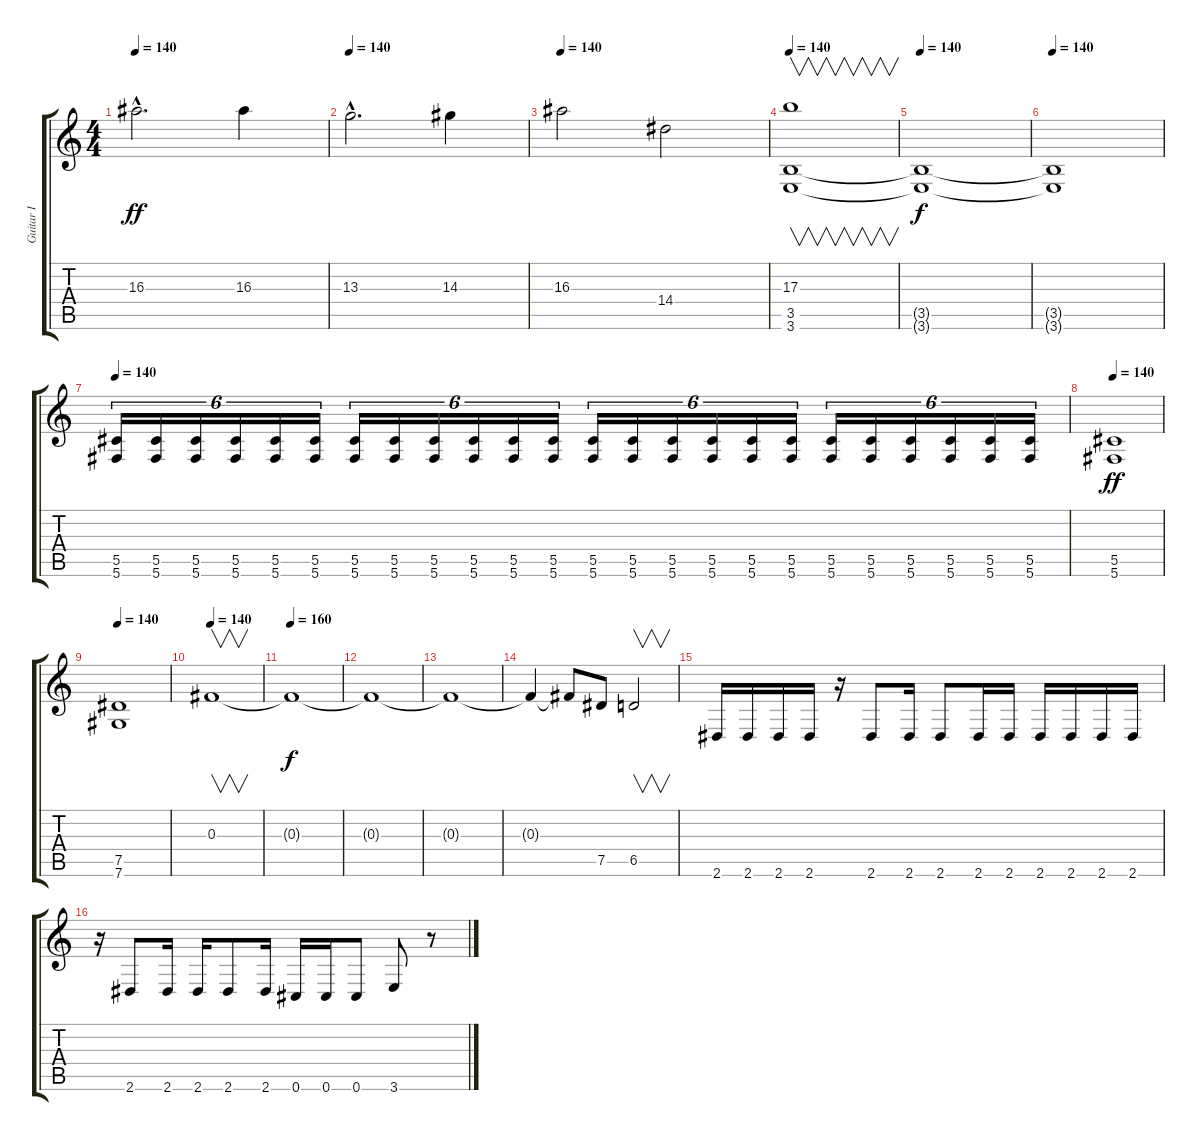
\track ("Guitar I" "Guitar I") {instrument distortionguitar}
\staff {score tabs}
\tuning (Eb4 Bb3 Gb3 Db3 Ab2 Db2) {hide}
\ts (4 4)
\tempo 140
\clef g2
\ks c
16.3{hac}.2{d dy ff} 16.3.4 |
\tempo 140
13.3{hac}.2{d} 14.3.4 |
\tempo 140
16.3.2 14.4.2 |
\tempo 140
(17.3 3.5 3.6).1{v} |
\tempo 140
(3.5{t} 3.6{t}).1{dy f} |
\tempo 140
(3.5{t} 3.6{t}).1 |
\tempo 140
(5.5 5.6).16{tu (6 4)} (5.5 5.6).16{tu (6 4)} (5.5 5.6).16{tu (6 4)} (5.5 5.6).16{tu (6 4)} (5.5 5.6).16{tu (6 4)} (5.5 5.6).16{tu (6 4)} (5.5 5.6).16{tu (6 4)} (5.5 5.6).16{tu (6 4)} (5.5 5.6).16{tu (6 4)} (5.5 5.6).16{tu (6 4)} (5.5 5.6).16{tu (6 4)} (5.5 5.6).16{tu (6 4)} (5.5 5.6).16{tu (6 4)} (5.5 5.6).16{tu (6 4)} (5.5 5.6).16{tu (6 4)} (5.5 5.6).16{tu (6 4)} (5.5 5.6).16{tu (6 4)} (5.5 5.6).16{tu (6 4)} (5.5 5.6).16{tu (6 4)} (5.5 5.6).16{tu (6 4)} (5.5 5.6).16{tu (6 4)} (5.5 5.6).16{tu (6 4)} (5.5 5.6).16{tu (6 4)} (5.5 5.6).16{tu (6 4)} |
\tempo 140
(5.5 5.6).1{dy ff} |
\tempo 140
(7.5 7.6).1 |
\tempo 140
0.3.1{v} |
\tempo 160
0.3{t}.1{dy f} |
0.3{t}.1 |
0.3{t}.1 |
0.3{t}.4 0.3{t}.8 7.5.8 6.5.2{v} |
2.6.16{volume 16 instrument electricguitarmuted} 2.6.16 2.6.16 2.6.16 r.16 2.6.8 2.6.16 2.6.8 2.6.16 2.6.16 2.6.16 2.6.16 2.6.16 2.6.16 |
r.16{instrument electricguitarmuted} 2.6.8 2.6.16 2.6.16 2.6.8 2.6.16 0.6.16 0.6.16 0.6.8 3.6.8 r.8
